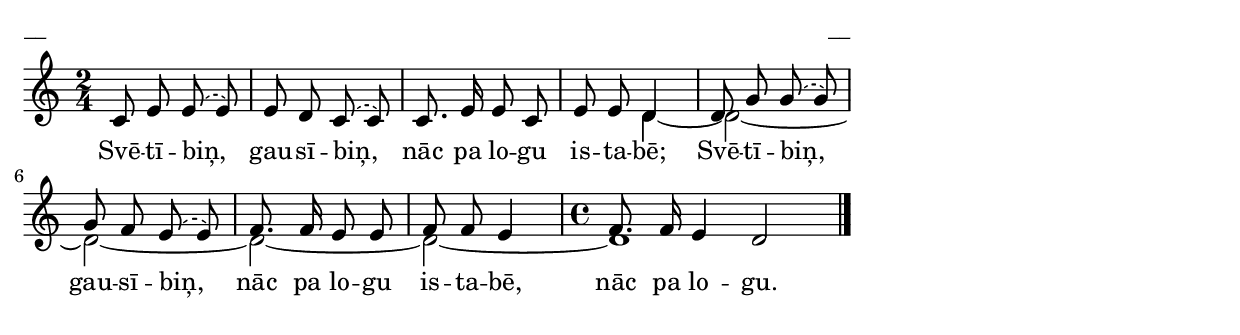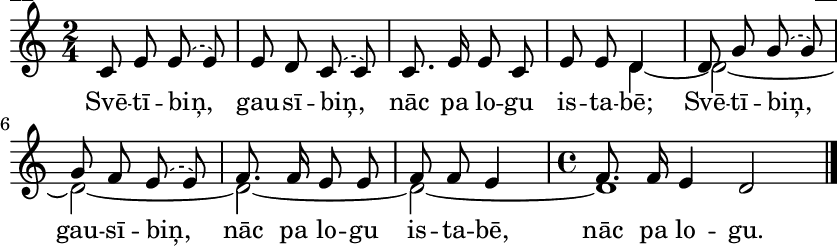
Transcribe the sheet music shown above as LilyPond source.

\version "2.13.18"
#(ly:set-option 'crop #t)
\paper {
line-width = 14\cm
left-margin = 0.4\cm
between-system-padding = 0.1\cm
between-system-space = 0.1\cm
}
% AALapas,
% Svētībiņ, gausībiņ
\layout {
indent = #0
ragged-last = ##f
}


voiceA = \relative c' {
\clef "treble"
\key c \major
\time 2/4
\slurDashed
c8 e e8( e) |
e8 d c8( c) |
c8. e16 e8 c |
e8 e d4 |
d8 g g8( g) |
g8 f e8( e) |
f8. f16 e8 e |
f8 f e4 |
\time 4/4 
f8. f16 e4 d2 |
\bar"|."
}


voiceB = \relative c' {
\clef "treble"
\key c \major
\time 2/4
s2 | s2 | s2 | s4 d4~ | d2~ | d2~ | d2~ | d2~ | 
\time 4/4
d1 |
\bar "|."
}

lyricA = \lyricmode {
Svē -- tī -- biņ, gau -- sī -- biņ, nāc pa lo -- gu is -- ta -- bē;
Svē -- tī -- biņ, gau -- sī -- biņ, nāc pa lo -- gu is -- ta -- bē, nāc pa lo -- gu.
}

lyricB = \lyricmode {
_ Ē -- ē
}


fullScore = <<
\new Staff {
<<
\new Voice = "voiceA" { \voiceOne \autoBeamOff \voiceA }
\new Lyrics \lyricsto "voiceA" \lyricA
\new Voice = "voiceB" { \voiceTwo \autoBeamOff \voiceB }
\new Lyrics \lyricsto "voiceB" \lyricB
>>
}
>>


\score {
\fullScore
\header { piece = "__" opus = "__" }
}
\markup { \with-color #(x11-color 'white) \sans \smaller "__" }
\score {
\unfoldRepeats
\fullScore
\midi {
\context { \Staff \remove "Staff_performer" }
\context { \Voice \consists "Staff_performer" }
}
}


